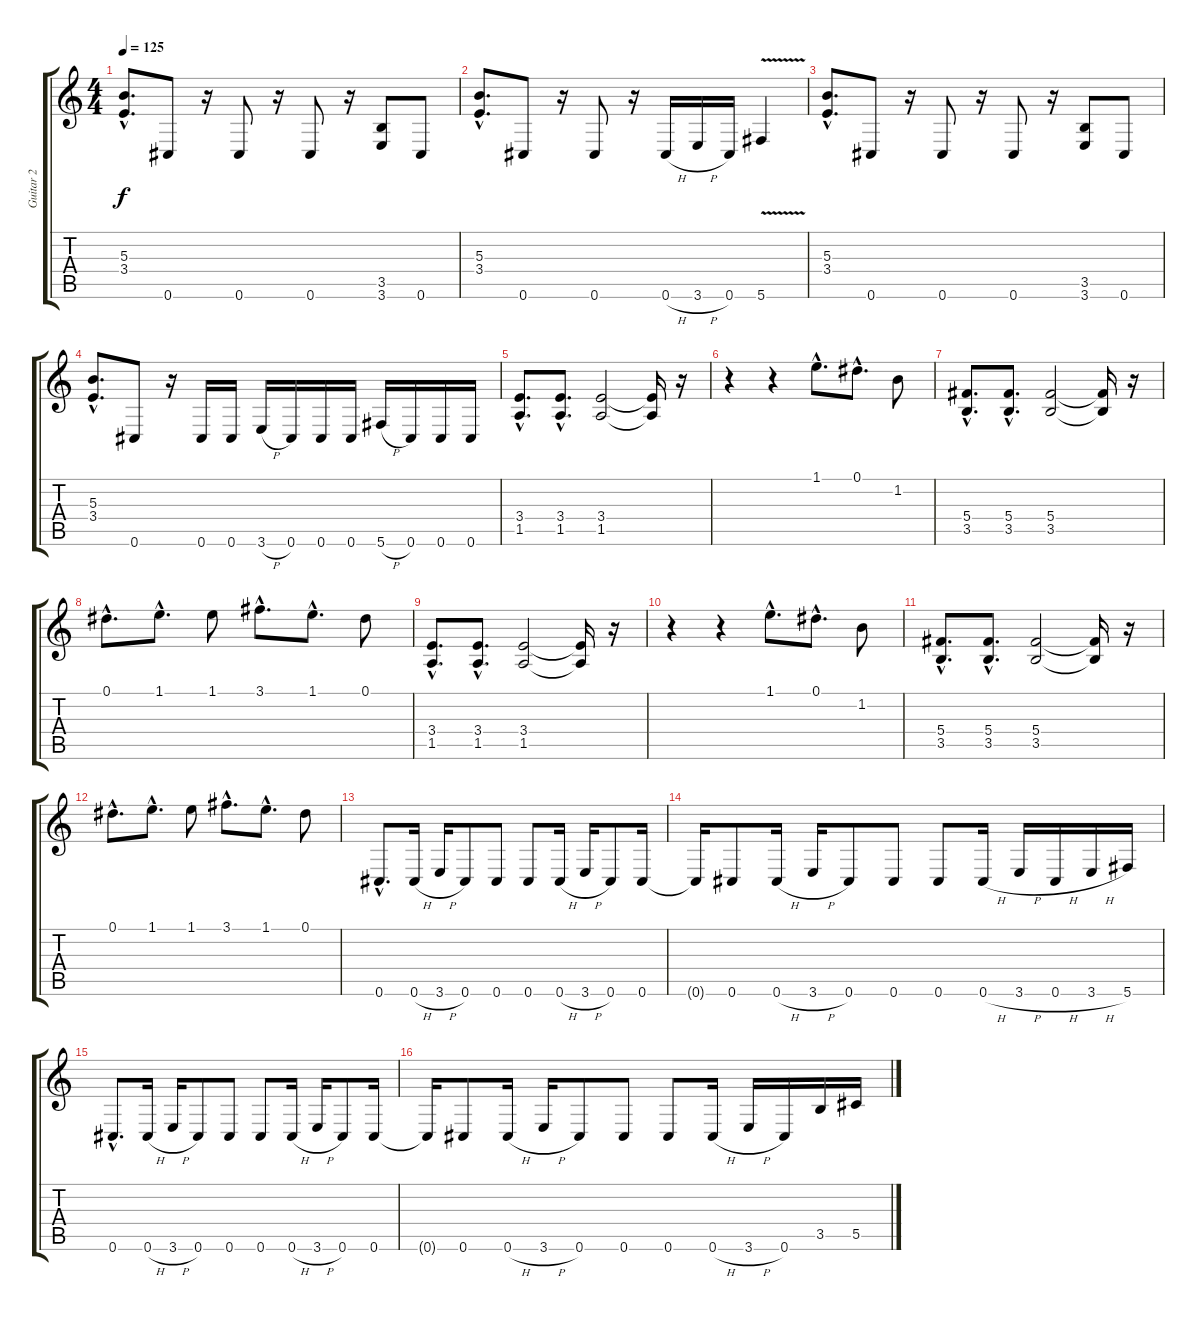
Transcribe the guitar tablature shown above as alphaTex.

\track ("Guitar 2" "Guitar 2") {instrument distortionguitar}
\staff {score tabs}
\tuning (Eb4 Bb3 Gb3 Db3 Ab2 Db2) {hide}
\ts (4 4)
\tempo 125
\clef g2
\ks c
(5.3{hac} 3.4{hac}).8{d dy f volume 9} 0.6.8 r.16 0.6.8 r.16 0.6.8 r.16 (3.5 3.6).8 0.6.8 |
(5.3{hac} 3.4{hac}).8{d} 0.6.8 r.16 0.6.8 r.16 0.6{h}.16 3.6{h}.16 0.6.16 5.6{v}.4 |
(5.3{hac} 3.4{hac}).8{d} 0.6.8 r.16 0.6.8 r.16 0.6.8 r.16 (3.5 3.6).8 0.6.8 |
(5.3{hac} 3.4{hac}).8{d} 0.6.8 r.16 0.6.16 0.6.16 3.6{h}.16 0.6.16 0.6.16 0.6.16 5.6{h}.16 0.6.16 0.6.16 0.6.16 |
(3.4{hac} 1.5{hac}).8{d volume 9 balance 8} (3.4{hac} 1.5{hac}).8{d} (3.4 1.5).2 (3.4{t} 1.5{t}).16 r.16 |
r.4 r.4{volume 11 balance 0} 1.1{hac}.8{d} 0.1{hac}.8{d} 1.2.8 |
(5.4{hac} 3.5{hac}).8{d volume 9 balance 8} (5.4{hac} 3.5{hac}).8{d} (5.4 3.5).2 (5.4{t} 3.5{t}).16 r.16 |
0.1{hac}.8{d volume 11 balance 0} 1.1{hac}.8{d} 1.1.8 3.1{hac}.8{d} 1.1{hac}.8{d} 0.1.8 |
(3.4{hac} 1.5{hac}).8{d volume 9 balance 8} (3.4{hac} 1.5{hac}).8{d} (3.4 1.5).2 (3.4{t} 1.5{t}).16 r.16 |
r.4 r.4{volume 11 balance 0} 1.1{hac}.8{d} 0.1{hac}.8{d} 1.2.8 |
(5.4{hac} 3.5{hac}).8{d volume 9 balance 8} (5.4{hac} 3.5{hac}).8{d} (5.4 3.5).2 (5.4{t} 3.5{t}).16 r.16 |
0.1{hac}.8{d volume 11 balance 0} 1.1{hac}.8{d} 1.1.8 3.1{hac}.8{d} 1.1{hac}.8{d} 0.1.8 |
0.6{hac}.8{d volume 9 balance 8} 0.6{h}.16 3.6{h}.16 0.6.8 0.6.8 0.6.8 0.6{h}.16 3.6{h}.16 0.6.8 0.6.16 |
0.6{t}.16 0.6.8 0.6{h}.16 3.6{h}.16 0.6.8 0.6.8 0.6.8 0.6{h}.16 3.6{h}.16 0.6{h}.16 3.6{h}.16 5.6.16 |
0.6{hac}.8{d} 0.6{h}.16 3.6{h}.16 0.6.8 0.6.8 0.6.8 0.6{h}.16 3.6{h}.16 0.6.8 0.6.16 |
0.6{t}.16 0.6.8 0.6{h}.16 3.6{h}.16 0.6.8 0.6.8 0.6.8 0.6{h}.16 3.6{h}.16 0.6.16 3.5.16 5.5.16
